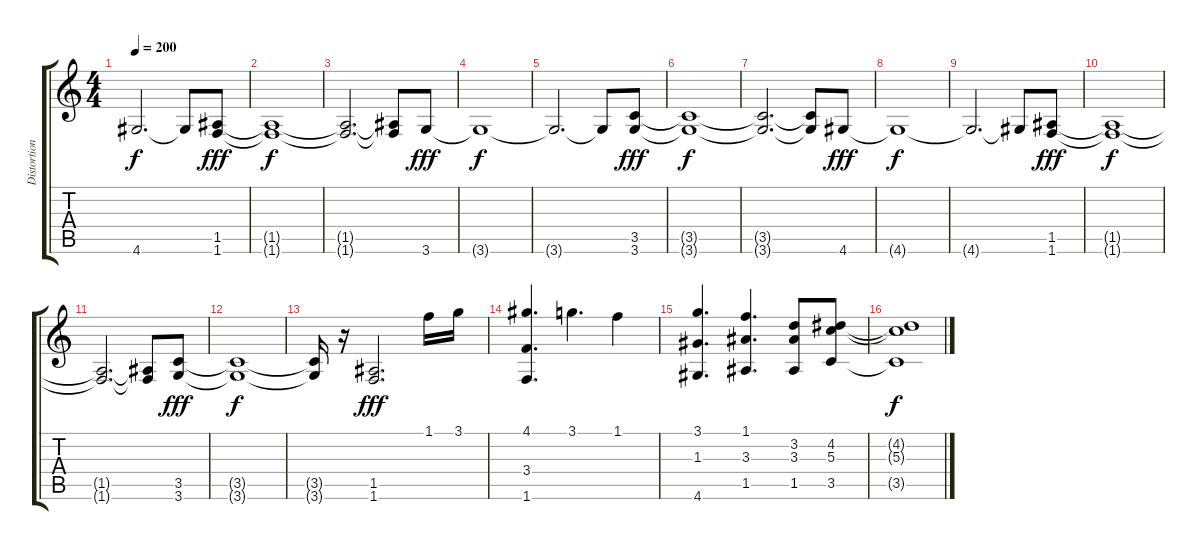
\track ("Distortion Guitar" "Distortion") {instrument distortionguitar}
\staff {score tabs}
\tuning (E4 B3 G3 D3 A2 E2) {hide}
\ts (4 4)
\tempo 200
\clef g2
\ks c
4.6{t}.2{d dy f} 4.6{t}.8 (1.5 1.6).8{dy fff} |
(1.5{t} 1.6{t}).1{dy f} |
(1.5{t} 1.6{t}).2{d} (1.5{t} 1.6{t}).8 3.6.8{dy fff} |
3.6{t}.1{dy f} |
3.6{t}.2{d} 3.6{t}.8 (3.5 3.6).8{dy fff} |
(3.5{t} 3.6{t}).1{dy f} |
(3.5{t} 3.6{t}).2{d} (3.5{t} 3.6{t}).8 4.6.8{dy fff} |
4.6{t}.1{dy f} |
4.6{t}.2{d} 4.6{t}.8 (1.5 1.6).8{dy fff} |
(1.5{t} 1.6{t}).1{dy f} |
(1.5{t} 1.6{t}).2{d} (1.5{t} 1.6{t}).8 (3.5 3.6).8{dy fff} |
(3.5{t} 3.6{t}).1{dy f} |
(3.5{t} 3.6{t}).16 r.16 (1.5 1.6).2{d dy fff} 1.1.16 3.1.16 |
(4.1 3.4 1.6).4{d} 3.1.4{d} 1.1.4 |
(3.1 1.3 4.6).4{d} (1.1 3.3 1.5).4{d} (3.2 3.3 1.5).8 (4.2 5.3 3.5).8 |
(4.2{t} 5.3{t} 3.5{t}).1{dy f}
